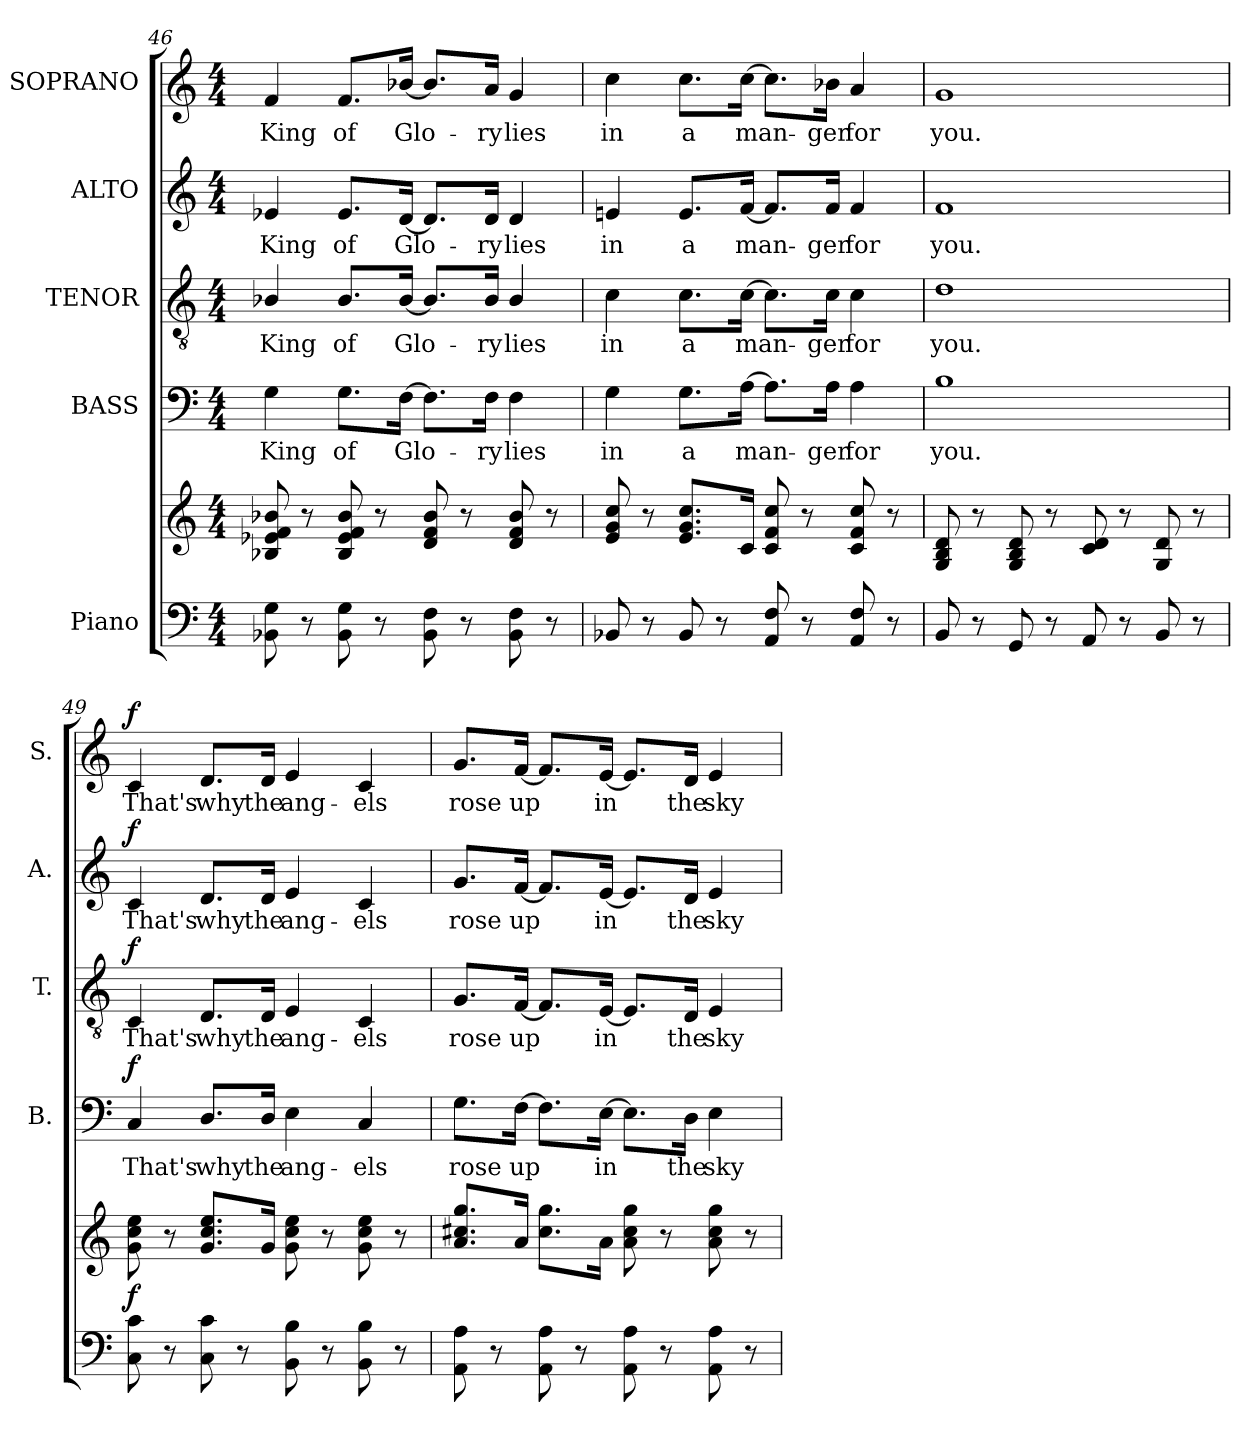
**kern	**kern	**dynam	**kern	**text	**dynam	**kern	**text	**dynam	**kern	**text	**dynam	**kern	**text	**dynam
*part5	*part5	*part5	*part4	*part4	*part4	*part3	*part3	*part3	*part2	*part2	*part2	*part1	*part1	*part1
*staff6	*staff5	*staff5/6	*staff4	*staff4	*staff4	*staff3	*staff3	*staff3	*staff2	*staff2	*staff2	*staff1	*staff1	*staff1
*I"Piano	*	*	*I"BASS	*	*	*I"TENOR	*	*	*I"ALTO	*	*	*I"SOPRANO	*	*
*	*	*	*I'B.	*	*	*I'T.	*	*	*I'A.	*	*	*I'S.	*	*
!!LO:LB:g=z
*clefF4	*clefG2	*	*clefF4	*	*	*clefGv2	*	*	*clefG2	*	*	*clefG2	*	*
*	*	*	*	*	*	*ITrd7c12	*	*	*	*	*	*	*	*
*k[]	*k[]	*	*k[]	*	*	*k[]	*	*	*k[]	*	*	*k[]	*	*
*C:	*C:	*	*C:	*	*	*C:	*	*	*C:	*	*	*C:	*	*
*M4/4	*M4/4	*	*M4/4	*	*	*M4/4	*	*	*M4/4	*	*	*M4/4	*	*
=46	=46	=46	=46	=46	=46	=46	=46	=46	=46	=46	=46	=46	=46	=46
!	!	!	!	!LO:LY:b:color=#000000	!	!	!	!	!	!	!	!	!	!
!	!	!	!	!	!	!	!LO:LY:b:color=#000000	!	!	!	!	!	!	!
!	!	!	!	!	!	!	!	!	!	!LO:LY:b:color=#000000	!	!	!	!
!	!	!	!	!	!	!	!	!	!	!	!	!	!LO:LY:b:color=#000000	!
8BB-Xi\ 8Gi	8B-Xi/ 8e-Xi 8fi 8b-Xi	.	4Gi\	King	.	4BB-Xi/	King	.	4e-Xi/	King	.	4fi/	King	.
8r	8r	.	.	.	.	.	.	.	.	.	.	.	.	.
!	!	!	!	!LO:LY:b:color=#000000	!	!	!	!	!	!	!	!	!	!
!	!	!	!	!	!	!	!LO:LY:b:color=#000000	!	!	!	!	!	!	!
!	!	!	!	!	!	!	!	!	!	!LO:LY:b:color=#000000	!	!	!	!
!	!	!	!	!	!	!	!	!	!	!	!	!	!LO:LY:b:color=#000000	!
8BB-i\ 8Gi	8B-i/ 8e-i 8fi 8b-i	.	8.Gi\L	of	.	8.BB-i/L	of	.	8.e-i/L	of	.	8.fi/L	of	.
8r	8r	.	.	.	.	.	.	.	.	.	.	.	.	.
!	!	!	!	!LO:LY:b:color=#000000	!	!	!	!	!	!	!	!	!	!
!	!	!	!	!	!	!	!LO:LY:b:color=#000000	!	!	!	!	!	!	!
!	!	!	!	!	!	!	!	!	!	!LO:LY:b:color=#000000	!	!	!	!
!	!	!	!	!	!	!	!	!	!	!	!	!	!LO:LY:b:color=#000000	!
.	.	.	[16Fi\Jk	Glo-	.	[16BB-i/Jk	Glo-	.	[16di/Jk	Glo-	.	[16b-Xi/Jk	Glo-	.
8BB-i\ 8Fi	8di/ 8fi 8b-i	.	8.Fi\L]	.	.	8.BB-i/L]	.	.	8.di/L]	.	.	8.b-i/L]	.	.
8r	8r	.	.	.	.	.	.	.	.	.	.	.	.	.
!	!	!	!	!LO:LY:b:color=#000000	!	!	!	!	!	!	!	!	!	!
!	!	!	!	!	!	!	!LO:LY:b:color=#000000	!	!	!	!	!	!	!
!	!	!	!	!	!	!	!	!	!	!LO:LY:b:color=#000000	!	!	!	!
!	!	!	!	!	!	!	!	!	!	!	!	!	!LO:LY:b:color=#000000	!
.	.	.	16Fi\Jk	-ry	.	16BB-i/Jk	-ry	.	16di/Jk	-ry	.	16ai/Jk	-ry	.
!	!	!	!	!LO:LY:b:color=#000000	!	!	!	!	!	!	!	!	!	!
!	!	!	!	!	!	!	!LO:LY:b:color=#000000	!	!	!	!	!	!	!
!	!	!	!	!	!	!	!	!	!	!LO:LY:b:color=#000000	!	!	!	!
!	!	!	!	!	!	!	!	!	!	!	!	!	!LO:LY:b:color=#000000	!
8BB-i\ 8Fi	8di/ 8fi 8b-i	.	4Fi\	lies	.	4BB-i/	lies	.	4di/	lies	.	4gi/	lies	.
8r	8r	.	.	.	.	.	.	.	.	.	.	.	.	.
=47	=47	=47	=47	=47	=47	=47	=47	=47	=47	=47	=47	=47	=47	=47
!	!	!	!	!LO:LY:b:color=#000000	!	!	!	!	!	!	!	!	!	!
!	!	!	!	!	!	!	!LO:LY:b:color=#000000	!	!	!	!	!	!	!
!	!	!	!	!	!	!	!	!	!	!LO:LY:b:color=#000000	!	!	!	!
!	!	!	!	!	!	!	!	!	!	!	!	!	!LO:LY:b:color=#000000	!
8BB-Xi/	8ei/ 8gi 8cci	.	4Gi\	in	.	4Ci\	in	.	4eni/	in	.	4cci\	in	.
8r	8r	.	.	.	.	.	.	.	.	.	.	.	.	.
!	!	!	!	!LO:LY:b:color=#000000	!	!	!	!	!	!	!	!	!	!
!	!	!	!	!	!	!	!LO:LY:b:color=#000000	!	!	!	!	!	!	!
!	!	!	!	!	!	!	!	!	!	!LO:LY:b:color=#000000	!	!	!	!
!	!	!	!	!	!	!	!	!	!	!	!	!	!LO:LY:b:color=#000000	!
8BB-i/	8.ei/ 8.gi/ 8.cci/L	.	8.Gi\L	a	.	8.Ci\L	a	.	8.ei/L	a	.	8.cci\L	a	.
8r	.	.	.	.	.	.	.	.	.	.	.	.	.	.
!	!	!	!	!LO:LY:b:color=#000000	!	!	!	!	!	!	!	!	!	!
!	!	!	!	!	!	!	!LO:LY:b:color=#000000	!	!	!	!	!	!	!
!	!	!	!	!	!	!	!	!	!	!LO:LY:b:color=#000000	!	!	!	!
!	!	!	!	!	!	!	!	!	!	!	!	!	!LO:LY:b:color=#000000	!
.	16ci/Jk	.	[16Ai\Jk	man-	.	[16Ci\Jk	man-	.	[16fi/Jk	man-	.	[16cci\Jk	man-	.
8AAi/ 8Fi	8ci/ 8fi 8cci	.	8.Ai\L]	.	.	8.Ci\L]	.	.	8.fi/L]	.	.	8.cci\L]	.	.
8r	8r	.	.	.	.	.	.	.	.	.	.	.	.	.
!	!	!	!	!LO:LY:b:color=#000000	!	!	!	!	!	!	!	!	!	!
!	!	!	!	!	!	!	!LO:LY:b:color=#000000	!	!	!	!	!	!	!
!	!	!	!	!	!	!	!	!	!	!LO:LY:b:color=#000000	!	!	!	!
!	!	!	!	!	!	!	!	!	!	!	!	!	!LO:LY:b:color=#000000	!
.	.	.	16Ai\Jk	-ger	.	16Ci\Jk	-ger	.	16fi/Jk	-ger	.	16b-Xi\Jk	-ger	.
!	!	!	!	!LO:LY:b:color=#000000	!	!	!	!	!	!	!	!	!	!
!	!	!	!	!	!	!	!LO:LY:b:color=#000000	!	!	!	!	!	!	!
!	!	!	!	!	!	!	!	!	!	!LO:LY:b:color=#000000	!	!	!	!
!	!	!	!	!	!	!	!	!	!	!	!	!	!LO:LY:b:color=#000000	!
8AAi/ 8Fi	8ci/ 8fi 8cci	.	4Ai\	for	.	4Ci\	for	.	4fi/	for	.	4ai/	for	.
8r	8r	.	.	.	.	.	.	.	.	.	.	.	.	.
=48	=48	=48	=48	=48	=48	=48	=48	=48	=48	=48	=48	=48	=48	=48
!	!	!	!	!LO:LY:b:color=#000000	!	!	!	!	!	!	!	!	!	!
!	!	!	!	!	!	!	!LO:LY:b:color=#000000	!	!	!	!	!	!	!
!	!	!	!	!	!	!	!	!	!	!LO:LY:b:color=#000000	!	!	!	!
!	!	!	!	!	!	!	!	!	!	!	!	!	!LO:LY:b:color=#000000	!
8BBi/	8Gi/ 8Bi 8di	.	1Bi	you.	.	1Di	you.	.	1fi	you.	.	1gi	you.	.
8r	8r	.	.	.	.	.	.	.	.	.	.	.	.	.
8GGi/	8Gi/ 8Bi 8di	.	.	.	.	.	.	.	.	.	.	.	.	.
8r	8r	.	.	.	.	.	.	.	.	.	.	.	.	.
8AAi/	8ci/ 8di	.	.	.	.	.	.	.	.	.	.	.	.	.
8r	8r	.	.	.	.	.	.	.	.	.	.	.	.	.
8BBi/	8Gi/ 8di	.	.	.	.	.	.	.	.	.	.	.	.	.
8r	8r	.	.	.	.	.	.	.	.	.	.	.	.	.
!!LO:PB:g=z
=49	=49	=49	=49	=49	=49	=49	=49	=49	=49	=49	=49	=49	=49	=49
!	!	!	!	!LO:LY:b:color=#000000	!	!	!	!	!	!	!	!	!	!
!	!	!	!	!	!	!	!LO:LY:b:color=#000000	!	!	!	!	!	!	!
!	!	!	!	!	!	!	!	!	!	!LO:LY:b:color=#000000	!	!	!	!
!	!	!	!	!	!	!	!	!	!	!	!	!	!LO:LY:b:color=#000000	!
8Ci\ 8ci	8gi\ 8cci 8eei	f	4Ci/	That's	f	4CCi/	That's	f	4ci/	That's	f	4ci/	That's	f
8r	8r	.	.	.	.	.	.	.	.	.	.	.	.	.
!	!	!	!	!LO:LY:b:color=#000000	!	!	!	!	!	!	!	!	!	!
!	!	!	!	!	!	!	!LO:LY:b:color=#000000	!	!	!	!	!	!	!
!	!	!	!	!	!	!	!	!	!	!LO:LY:b:color=#000000	!	!	!	!
!	!	!	!	!	!	!	!	!	!	!	!	!	!LO:LY:b:color=#000000	!
8Ci\ 8ci	8.gi/ 8.cci/ 8.eei/L	.	8.Di/L	why	.	8.DDi/L	why	.	8.di/L	why	.	8.di/L	why	.
8r	.	.	.	.	.	.	.	.	.	.	.	.	.	.
!	!	!	!	!LO:LY:b:color=#000000	!	!	!	!	!	!	!	!	!	!
!	!	!	!	!	!	!	!LO:LY:b:color=#000000	!	!	!	!	!	!	!
!	!	!	!	!	!	!	!	!	!	!LO:LY:b:color=#000000	!	!	!	!
!	!	!	!	!	!	!	!	!	!	!	!	!	!LO:LY:b:color=#000000	!
.	16gi/Jk	.	16Di/Jk	the	.	16DDi/Jk	the	.	16di/Jk	the	.	16di/Jk	the	.
!	!	!	!	!LO:LY:b:color=#000000	!	!	!	!	!	!	!	!	!	!
!	!	!	!	!	!	!	!LO:LY:b:color=#000000	!	!	!	!	!	!	!
!	!	!	!	!	!	!	!	!	!	!LO:LY:b:color=#000000	!	!	!	!
!	!	!	!	!	!	!	!	!	!	!	!	!	!LO:LY:b:color=#000000	!
8BBi\ 8Bi	8gi\ 8cci 8eei	.	4Ei\	ang-	.	4EEi/	ang-	.	4ei/	ang-	.	4ei/	ang-	.
8r	8r	.	.	.	.	.	.	.	.	.	.	.	.	.
!	!	!	!	!LO:LY:b:color=#000000	!	!	!	!	!	!	!	!	!	!
!	!	!	!	!	!	!	!LO:LY:b:color=#000000	!	!	!	!	!	!	!
!	!	!	!	!	!	!	!	!	!	!LO:LY:b:color=#000000	!	!	!	!
!	!	!	!	!	!	!	!	!	!	!	!	!	!LO:LY:b:color=#000000	!
8BBi\ 8Bi	8gi\ 8cci 8eei	.	4Ci/	-els	.	4CCi/	-els	.	4ci/	-els	.	4ci/	-els	.
8r	8r	.	.	.	.	.	.	.	.	.	.	.	.	.
=50	=50	=50	=50	=50	=50	=50	=50	=50	=50	=50	=50	=50	=50	=50
!	!	!	!	!LO:LY:b:color=#000000	!	!	!	!	!	!	!	!	!	!
!	!	!	!	!	!	!	!LO:LY:b:color=#000000	!	!	!	!	!	!	!
!	!	!	!	!	!	!	!	!	!	!LO:LY:b:color=#000000	!	!	!	!
!	!	!	!	!	!	!	!	!	!	!	!	!	!LO:LY:b:color=#000000	!
8AAi\ 8Ai	8.ai/ 8.cc#Xi/ 8.ggi/L	.	8.Gi\L	rose	.	8.GGi/L	rose	.	8.gi/L	rose	.	8.gi/L	rose	.
8r	.	.	.	.	.	.	.	.	.	.	.	.	.	.
!	!	!	!	!LO:LY:b:color=#000000	!	!	!	!	!	!	!	!	!	!
!	!	!	!	!	!	!	!LO:LY:b:color=#000000	!	!	!	!	!	!	!
!	!	!	!	!	!	!	!	!	!	!LO:LY:b:color=#000000	!	!	!	!
!	!	!	!	!	!	!	!	!	!	!	!	!	!LO:LY:b:color=#000000	!
.	16ai/Jk	.	[16Fi\Jk	up	.	[16FFi/Jk	up	.	[16fi/Jk	up	.	[16fi/Jk	up	.
8AAi\ 8Ai	8.cc#i\ 8.ggi\L	.	8.Fi\L]	.	.	8.FFi/L]	.	.	8.fi/L]	.	.	8.fi/L]	.	.
8r	.	.	.	.	.	.	.	.	.	.	.	.	.	.
!	!	!	!	!LO:LY:b:color=#000000	!	!	!	!	!	!	!	!	!	!
!	!	!	!	!	!	!	!LO:LY:b:color=#000000	!	!	!	!	!	!	!
!	!	!	!	!	!	!	!	!	!	!LO:LY:b:color=#000000	!	!	!	!
!	!	!	!	!	!	!	!	!	!	!	!	!	!LO:LY:b:color=#000000	!
.	16ai\Jk	.	[16Ei\Jk	in	.	[16EEi/Jk	in	.	[16ei/Jk	in	.	[16ei/Jk	in	.
8AAi\ 8Ai	8ai\ 8cc#i 8ggi	.	8.Ei\L]	.	.	8.EEi/L]	.	.	8.ei/L]	.	.	8.ei/L]	.	.
8r	8r	.	.	.	.	.	.	.	.	.	.	.	.	.
!	!	!	!	!LO:LY:b:color=#000000	!	!	!	!	!	!	!	!	!	!
!	!	!	!	!	!	!	!LO:LY:b:color=#000000	!	!	!	!	!	!	!
!	!	!	!	!	!	!	!	!	!	!LO:LY:b:color=#000000	!	!	!	!
!	!	!	!	!	!	!	!	!	!	!	!	!	!LO:LY:b:color=#000000	!
.	.	.	16Di\Jk	the	.	16DDi/Jk	the	.	16di/Jk	the	.	16di/Jk	the	.
!	!	!	!	!LO:LY:b:color=#000000	!	!	!	!	!	!	!	!	!	!
!	!	!	!	!	!	!	!LO:LY:b:color=#000000	!	!	!	!	!	!	!
!	!	!	!	!	!	!	!	!	!	!LO:LY:b:color=#000000	!	!	!	!
!	!	!	!	!	!	!	!	!	!	!	!	!	!LO:LY:b:color=#000000	!
8AAi\ 8Ai	8ai\ 8cc#i 8ggi	.	4Ei\	sky	.	4EEi/	sky	.	4ei/	sky	.	4ei/	sky	.
8r	8r	.	.	.	.	.	.	.	.	.	.	.	.	.
=	=	=	=	=	=	=	=	=	=	=	=	=	=	=
*-	*-	*-	*-	*-	*-	*-	*-	*-	*-	*-	*-	*-	*-	*-
